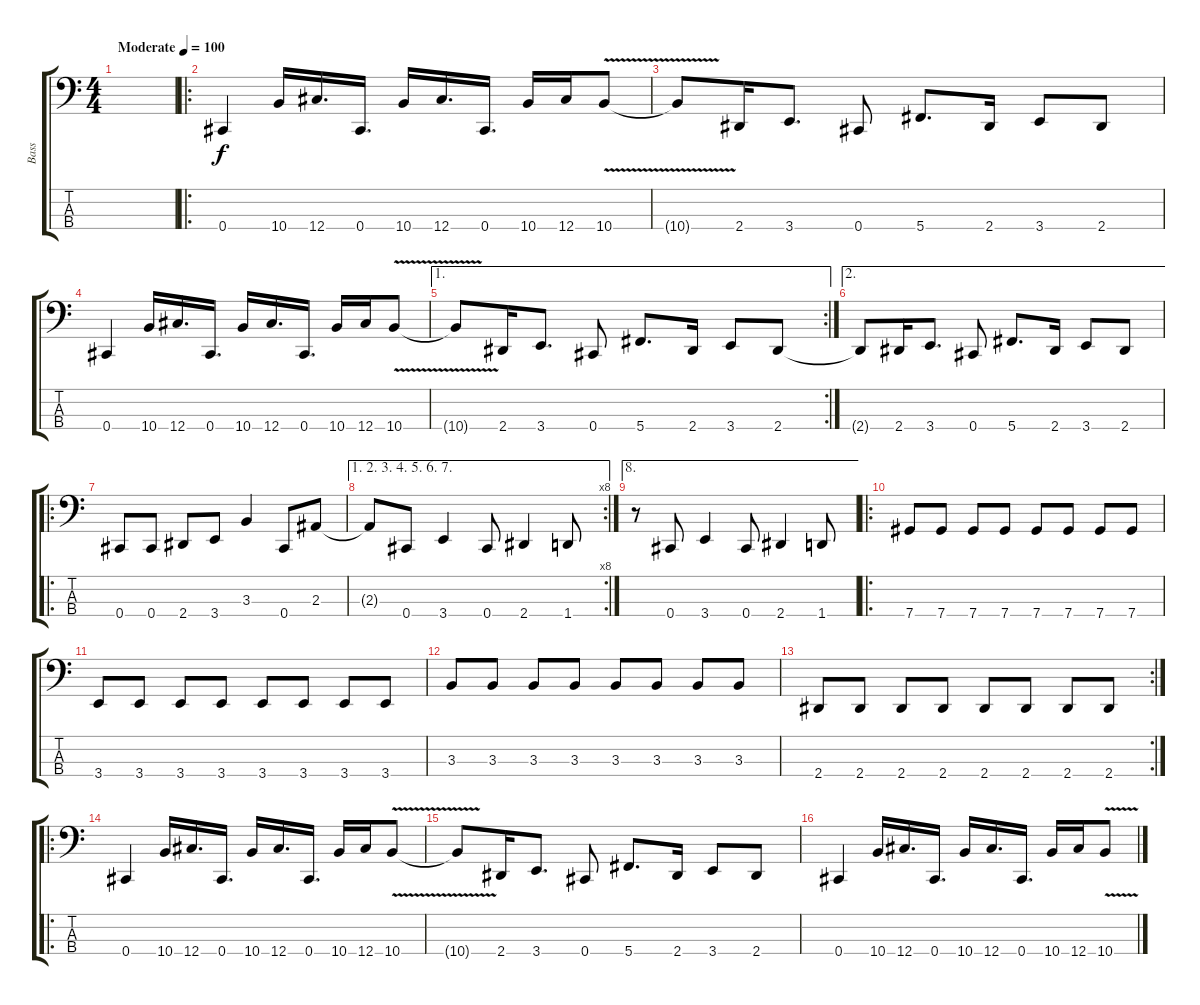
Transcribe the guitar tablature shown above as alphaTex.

\track ("Bass" "Bass") {instrument electricbasspick}
\staff {score tabs}
\tuning (Gb2 Db2 Ab1 Db1) {hide}
\ts (4 4)
\tempo (100 "Moderate")
\clef f4
\ks c
|
\ro
0.4.4 10.4.16 12.4.16{d} 0.4.16{d} 10.4.16 12.4.16{d} 0.4.16{d} 10.4.16 12.4.16 10.4{v}.8 |
10.4{t}.8 2.4.16 3.4.8{d} 0.4.8 5.4.8{d} 2.4.16 3.4.8 2.4.8 |
0.4.4 10.4.16 12.4.16{d} 0.4.16{d} 10.4.16 12.4.16{d} 0.4.16{d} 10.4.16 12.4.16 10.4{v}.8 |
\ae 1
\rc 2
10.4{t}.8 2.4.16 3.4.8{d} 0.4.8 5.4.8{d} 2.4.16 3.4.8 2.4.8 |
\ae 2
2.4{t}.8 2.4.16 3.4.8{d} 0.4.8 5.4.8{d} 2.4.16 3.4.8 2.4.8 |
\ro
0.4.8 0.4.8 2.4.8 3.4.8 3.3.4 0.4.8 2.3.8 |
\ae (1 2 3 4 5 6 7)
\rc 8
2.3{t}.8 0.4.8 3.4.4 0.4.8 2.4.4 1.4.8 |
\ae 8
r.8 0.4.8 3.4.4 0.4.8 2.4.4 1.4.8 |
\ro
7.4.8 7.4.8 7.4.8 7.4.8 7.4.8 7.4.8 7.4.8 7.4.8 |
3.4.8 3.4.8 3.4.8 3.4.8 3.4.8 3.4.8 3.4.8 3.4.8 |
3.3.8 3.3.8 3.3.8 3.3.8 3.3.8 3.3.8 3.3.8 3.3.8 |
\rc 2
2.4.8 2.4.8 2.4.8 2.4.8 2.4.8 2.4.8 2.4.8 2.4.8 |
\ro
0.4.4 10.4.16 12.4.16{d} 0.4.16{d} 10.4.16 12.4.16{d} 0.4.16{d} 10.4.16 12.4.16 10.4{v}.8 |
10.4{t}.8 2.4.16 3.4.8{d} 0.4.8 5.4.8{d} 2.4.16 3.4.8 2.4.8 |
0.4.4 10.4.16 12.4.16{d} 0.4.16{d} 10.4.16 12.4.16{d} 0.4.16{d} 10.4.16 12.4.16 10.4{v}.8
